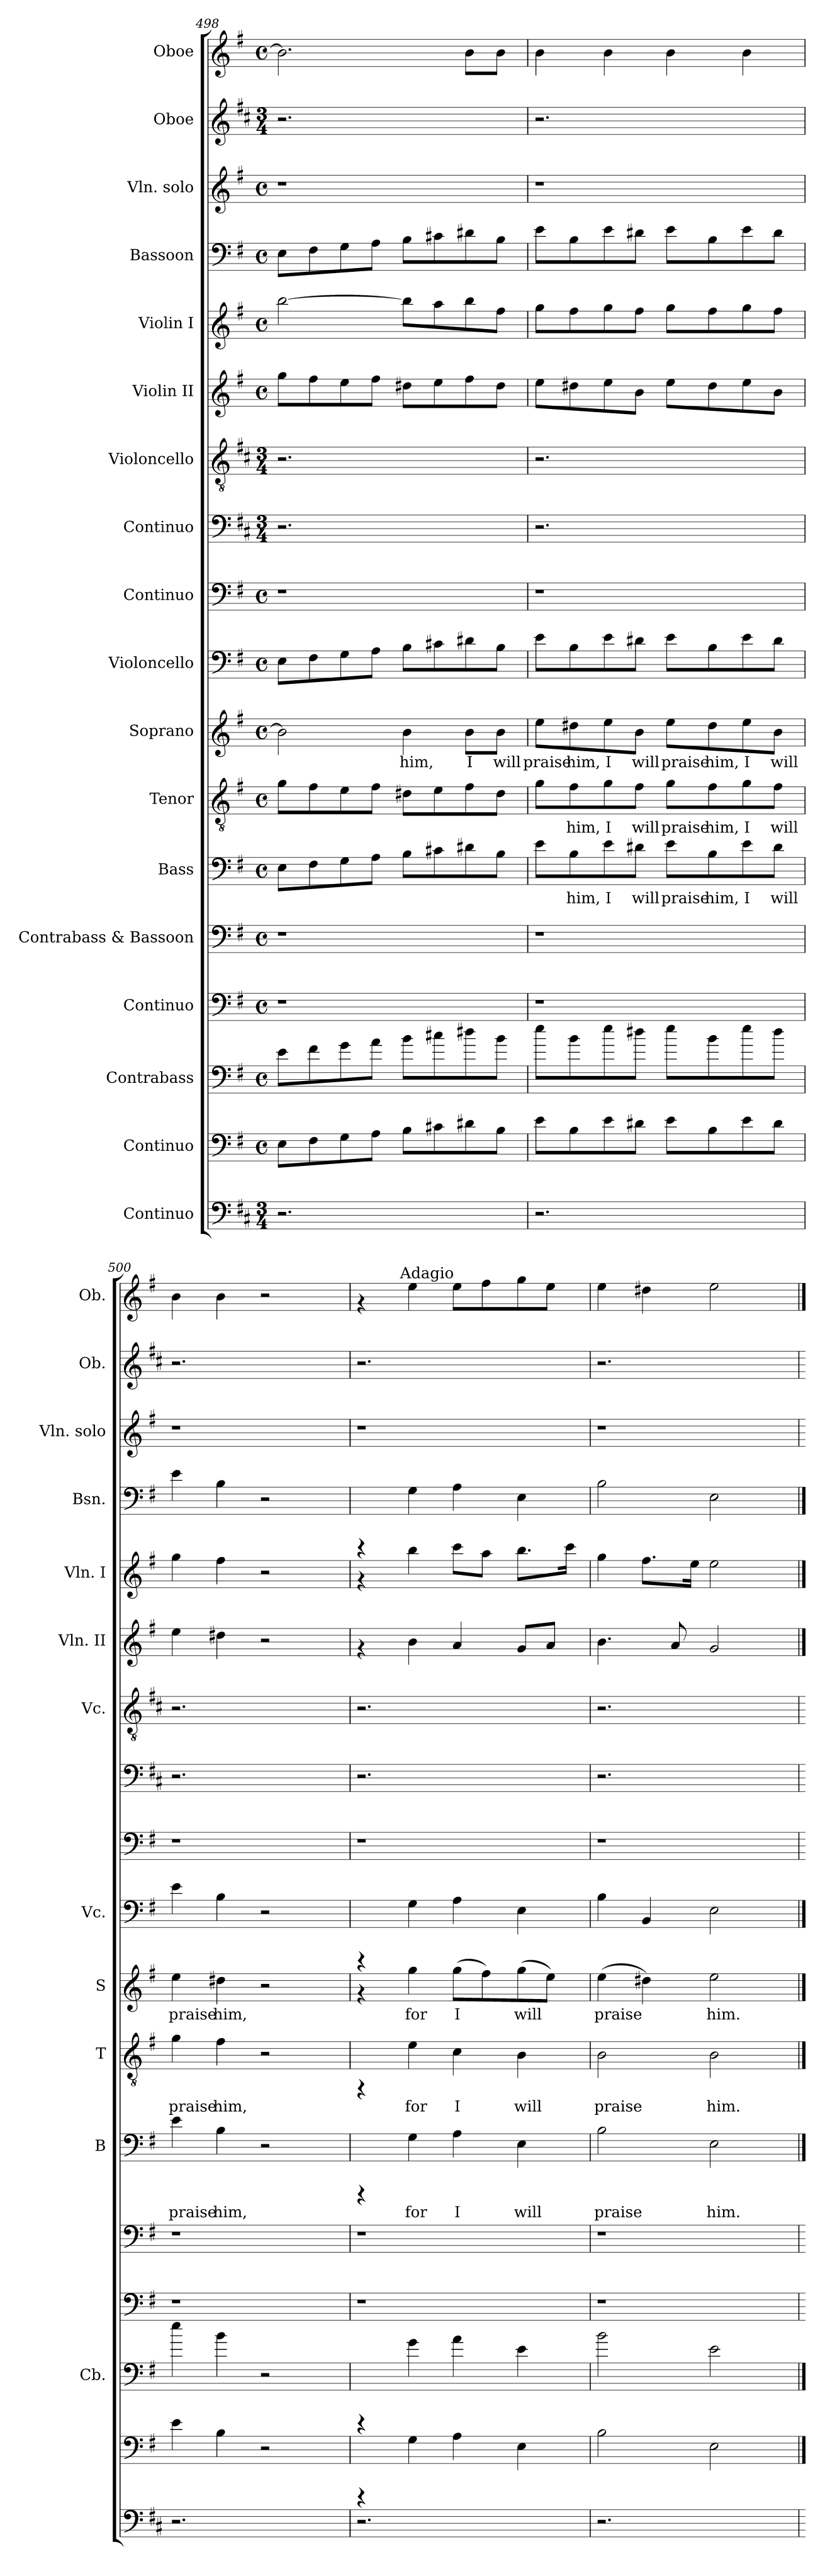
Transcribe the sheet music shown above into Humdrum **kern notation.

**kern	**kern	**kern	**kern	**kern	**kern	**text	**kern	**text	**kern	**text	**kern	**kern	**kern	**kern	**kern	**kern	**kern	**kern	**kern	**kern
*part18	*part17	*part16	*part15	*part14	*part13	*part13	*part12	*part12	*part11	*part11	*part10	*part9	*part8	*part7	*part6	*part5	*part4	*part3	*part2	*part1
*staff18	*staff17	*staff16	*staff15	*staff14	*staff13	*staff13	*staff12	*staff12	*staff11	*staff11	*staff10	*staff9	*staff8	*staff7	*staff6	*staff5	*staff4	*staff3	*staff2	*staff1
*I"Continuo	*I"Continuo	*I"Contrabass	*I"Continuo	*I"Contrabass  & Bassoon	*I"Bass	*	*I"Tenor	*	*I"Soprano	*	*I"Violoncello	*I"Continuo	*I"Continuo	*I"Violoncello	*I"Violin II	*I"Violin I	*I"Bassoon	*I"Vln. solo	*I"Oboe	*I"Oboe
*	*	*I'Cb.	*	*	*I'B	*	*I'T	*	*I'S	*	*I'Vc.	*	*	*I'Vc.	*I'Vln. II	*I'Vln. I	*I'Bsn.	*I'Vln. solo	*I'Ob.	*I'Ob.
!!LO:PB:g=z
*clefF4	*clefF4	*clefF4	*clefF4	*clefF4	*clefF4	*	*clefGv2	*	*clefG2	*	*clefF4	*clefF4	*clefF4	*clefGv2	*clefG2	*clefG2	*clefF4	*clefG2	*clefG2	*clefG2
*	*	*ITrd7c12	*	*ITrd7c12	*	*	*	*	*	*	*	*	*	*	*	*	*	*	*	*
*k[f#c#]	*k[f#]	*k[f#]	*k[f#]	*k[f#]	*k[f#]	*	*k[f#]	*	*k[f#]	*	*k[f#]	*k[f#]	*k[f#c#]	*k[f#c#]	*k[f#]	*k[f#]	*k[f#]	*k[f#]	*k[f#c#]	*k[f#]
*D:	*G:	*G:	*G:	*G:	*G:	*	*G:	*	*G:	*	*G:	*G:	*D:	*D:	*G:	*G:	*G:	*G:	*D:	*G:
*M3/4	*M4/4	*M4/4	*M4/4	*M4/4	*M4/4	*	*M4/4	*	*M4/4	*	*M4/4	*M4/4	*M3/4	*M3/4	*M4/4	*M4/4	*M4/4	*M4/4	*M3/4	*M4/4
*	*met(c)	*met(c)	*met(c)	*met(c)	*met(c)	*	*met(c)	*	*met(c)	*	*met(c)	*met(c)	*	*	*met(c)	*met(c)	*met(c)	*met(c)	*	*met(c)
=498	=498	=498	=498	=498	=498	=498	=498	=498	=498	=498	=498	=498	=498	=498	=498	=498	=498	=498	=498	=498
!	!	!	!	!	!	!LO:LY:b:cj	!	!LO:LY:b:cj	!	!LO:LY:b:cj	!	!	!	!	!	!	!	!	!	!
2.r	8E\L	8E\L	1r	1r	8E\L	.	8g\L	.	2b\]	.	8E\L	1r	2.r	2.r	8gg\L	[>2bb\	8E\L	1r	2.r	2.b\]
!	!	!	!	!	!	!LO:LY:b:cj	!	!LO:LY:b:cj	!	!	!	!	!	!	!	!	!	!	!	!
.	8F#\	8F#\	.	.	8F#\	.	8f#\	.	.	.	8F#\	.	.	.	8ff#\	.	8F#\	.	.	.
!	!	!	!	!	!	!LO:LY:b:cj	!	!LO:LY:b:cj	!	!	!	!	!	!	!	!	!	!	!	!
.	8G\	8G\	.	.	8G\	.	8e\	.	.	.	8G\	.	.	.	8ee\	.	8G\	.	.	.
!	!	!	!	!	!	!LO:LY:b:cj	!	!LO:LY:b:cj	!	!	!	!	!	!	!	!	!	!	!	!
.	8A\J	8A\J	.	.	8A\J	.	8f#\J	.	.	.	8A\J	.	.	.	8ff#\J	.	8A\J	.	.	.
!	!	!	!	!	!	!LO:LY:b:cj	!	!LO:LY:b:cj	!	!LO:LY:b:cj	!	!	!	!	!	!	!	!	!	!
.	8B\L	8B\L	.	.	8B\L	.	8d#X\L	.	4b\	him,	8B\L	.	.	.	8dd#X\L	8bb\L]	8B\L	.	.	.
!	!	!	!	!	!	!LO:LY:b:cj	!	!LO:LY:b:cj	!	!	!	!	!	!	!	!	!	!	!	!
.	8c#X\	8c#X\	.	.	8c#X\	.	8e\	.	.	.	8c#X\	.	.	.	8ee\	8aa\	8c#X\	.	.	.
!	!	!	!	!	!	!LO:LY:b:cj	!	!LO:LY:b:cj	!	!LO:LY:b:cj	!	!	!	!	!	!	!	!	!	!
4ryy	8d#X\	8d#X\	.	.	8d#X\	.	8f#\	.	8b\L	I	8d#X\	.	4ryy	4ryy	8ff#\	8bb\	8d#X\	.	4ryy	8b\L
!	!	!	!	!	!	!LO:LY:b:cj	!	!LO:LY:b:cj	!	!LO:LY:b:cj	!	!	!	!	!	!	!	!	!	!
.	8B\J	8B\J	.	.	8B\J	.	8d#\J	.	8b\J	will	8B\J	.	.	.	8dd#\J	8ff#\J	8B\J	.	.	8b\J
=499	=499	=499	=499	=499	=499	=499	=499	=499	=499	=499	=499	=499	=499	=499	=499	=499	=499	=499	=499	=499
!	!	!	!	!	!	!LO:LY:b:cj	!	!LO:LY:b:cj	!	!LO:LY:b:cj	!	!	!	!	!	!	!	!	!	!
2.r	8e\L	8e\L	1r	1r	8e\L	.	8g\L	.	8ee\L	praise	8e\L	1r	2.r	2.r	8ee\L	8gg\L	8e\L	1r	2.r	4b\
!	!	!	!	!	!	!LO:LY:b:cj	!	!LO:LY:b:cj	!	!LO:LY:b:cj	!	!	!	!	!	!	!	!	!	!
.	8B\	8B\	.	.	8B\	him,	8f#\	him,	8dd#X\	him,	8B\	.	.	.	8dd#X\	8ff#\	8B\	.	.	.
!	!	!	!	!	!	!LO:LY:b:cj	!	!LO:LY:b:cj	!	!LO:LY:b:cj	!	!	!	!	!	!	!	!	!	!
.	8e\	8e\	.	.	8e\	I	8g\	I	8ee\	I	8e\	.	.	.	8ee\	8gg\	8e\	.	.	4b\
!	!	!	!	!	!	!LO:LY:b:cj	!	!LO:LY:b:cj	!	!LO:LY:b:cj	!	!	!	!	!	!	!	!	!	!
.	8d#X\J	8d#X\J	.	.	8d#X\J	will	8f#\J	will	8b\J	will	8d#X\J	.	.	.	8b\J	8ff#\J	8d#X\J	.	.	.
!	!	!	!	!	!	!LO:LY:b:cj	!	!LO:LY:b:cj	!	!LO:LY:b:cj	!	!	!	!	!	!	!	!	!	!
.	8e\L	8e\L	.	.	8e\L	praise	8g\L	praise	8ee\L	praise	8e\L	.	.	.	8ee\L	8gg\L	8e\L	.	.	4b\
!	!	!	!	!	!	!LO:LY:b:cj	!	!LO:LY:b:cj	!	!LO:LY:b:cj	!	!	!	!	!	!	!	!	!	!
.	8B\	8B\	.	.	8B\	him,	8f#\	him,	8dd#\	him,	8B\	.	.	.	8dd#\	8ff#\	8B\	.	.	.
!	!	!	!	!	!	!LO:LY:b:cj	!	!LO:LY:b:cj	!	!LO:LY:b:cj	!	!	!	!	!	!	!	!	!	!
4ryy	8e\	8e\	.	.	8e\	I	8g\	I	8ee\	I	8e\	.	4ryy	4ryy	8ee\	8gg\	8e\	.	4ryy	4b\
!	!	!	!	!	!	!LO:LY:b:cj	!	!LO:LY:b:cj	!	!LO:LY:b:cj	!	!	!	!	!	!	!	!	!	!
.	8d#\J	8d#\J	.	.	8d#\J	will	8f#\J	will	8b\J	will	8d#\J	.	.	.	8b\J	8ff#\J	8d#\J	.	.	.
=500	=500	=500	=500	=500	=500	=500	=500	=500	=500	=500	=500	=500	=500	=500	=500	=500	=500	=500	=500	=500
!	!	!	!	!	!	!LO:LY:b:cj	!	!LO:LY:b:cj	!	!LO:LY:b:cj	!	!	!	!	!	!	!	!	!	!
2.r	4e\	4e\	1r	1r	4e\	praise	4g\	praise	4ee\	praise	4e\	1r	2.r	2.r	4ee\	4gg\	4e\	1r	2.r	4b\
!	!	!	!	!	!	!LO:LY:b:cj	!	!LO:LY:b:cj	!	!LO:LY:b:cj	!	!	!	!	!	!	!	!	!	!
.	4B\	4B\	.	.	4B\	him,	4f#\	him,	4dd#X\	him,	4B\	.	.	.	4dd#X\	4ff#\	4B\	.	.	4b\
.	2r	2r	.	.	2r	.	2r	.	2r	.	2r	.	.	.	2r	2r	2r	.	.	2r
4ryy	.	.	.	.	.	.	.	.	.	.	.	.	4ryy	4ryy	.	.	.	.	4ryy	.
=501	=501	=501	=501	=501	=501	=501	=501	=501	=501	=501	=501	=501	=501	=501	=501	=501	=501	=501	=501	=501
*	*	*	*	*	*	*	*	*	*	*	*	*	*	*	*	*	*	*	*	*^
2.r	4rCCC	4rCCC	1r	1r	4rCCC	.	4rFF	.	4rf	.	4rCCC	1r	2.r	2.r	4rf	4rf	4rCCC	1r	2.r	4rf	8...ryy
!	!	!	!	!	!	!	!	!	!	!	!	!	!	!	!	!	!	!	!	!	!LO:TX:a:t=Adagio
.	.	.	.	.	.	.	.	.	.	.	.	.	.	.	.	.	.	.	.	.	2ryy
!	!	!	!	!	!	!LO:LY:b:cj	!	!LO:LY:b:cj	!	!LO:LY:b:cj	!	!	!	!	!	!	!	!	!	!	!
.	4G\	4G\	.	.	4G\	for	4e\	for	4gg\	for	4G\	.	.	.	4b\	4bb\	4G\	.	.	4ee\	.
!	!	!	!	!	!	!LO:LY:b:cj	!	!LO:LY:b:cj	!	!LO:LY:b:cj	!	!	!	!	!	!	!	!	!	!	!
.	4A\	4A\	.	.	4A\	I	4c\	I	(>8gg\L	I	4A\	.	.	.	4a/	8ccc\L	4A\	.	.	8ee\L	.
!	!	!	!	!	!	!	!	!	!	!LO:LY:b:cj	!	!	!	!	!	!	!	!	!	!	!
.	.	.	.	.	.	.	.	.	8ff#\)	.	.	.	.	.	.	8aa\J	.	.	.	8ff#\	.
.	.	.	.	.	.	.	.	.	.	.	.	.	.	.	.	.	.	.	.	.	4ryy
!	!	!	!	!	!	!LO:LY:b:cj	!	!LO:LY:b:cj	!	!LO:LY:b:cj	!	!	!	!	!	!	!	!	!	!	!
4ryy	4E\	4E\	.	.	4E\	will	4B\	will	(>8gg\	will	4E\	.	4ryy	4ryy	8g/L	8.bb\L	4E\	.	4ryy	8gg\	.
!	!	!	!	!	!	!	!	!	!	!LO:LY:b:cj	!	!	!	!	!	!	!	!	!	!	!
.	.	.	.	.	.	.	.	.	8ee\J)	.	.	.	.	.	8a/J	.	.	.	.	8ee\J	.
.	.	.	.	.	.	.	.	.	.	.	.	.	.	.	.	16ccc\J	.	.	.	.	.
.	.	.	.	.	.	.	.	.	.	.	.	.	.	.	.	.	.	.	.	.	64ryy
=502	=502	=502	=502	=502	=502	=502	=502	=502	=502	=502	=502	=502	=502	=502	=502	=502	=502	=502	=502	=502	=502
!	!	!	!	!	!	!LO:LY:b:cj	!	!LO:LY:b:cj	!	!LO:LY:b:cj	!	!	!	!	!	!	!	!	!	!	!
*	*	*	*	*	*	*	*	*	*	*	*	*	*	*	*	*	*	*	*	*v	*v
2.r	2B\	2B\	1r	1r	2B\	praise	2B\	praise	(>4ee\	praise	4B\	1r	2.r	2.r	4.b\	4gg\	2B\	1r	2.r	4ee\
!	!	!	!	!	!	!	!	!	!	!LO:LY:b:cj	!	!	!	!	!	!	!	!	!	!
.	.	.	.	.	.	.	.	.	4dd#X\)	.	4BB/	.	.	.	.	8.ff#\L	.	.	.	4dd#X\
.	.	.	.	.	.	.	.	.	.	.	.	.	.	.	8a/	.	.	.	.	.
.	.	.	.	.	.	.	.	.	.	.	.	.	.	.	.	16ee\J	.	.	.	.
!	!	!	!	!	!	!LO:LY:b:cj	!	!LO:LY:b:cj	!	!LO:LY:b:cj	!	!	!	!	!	!	!	!	!	!
.	2E\	2E\	.	.	2E\	him.	2B\	him.	2ee\	him.	2E\	.	.	.	2g/	2ee\	2E\	.	.	2ee\
4ryy	.	.	.	.	.	.	.	.	.	.	.	.	4ryy	4ryy	.	.	.	.	4ryy	.
=	==	==	=	=	==	==	==	==	==	==	==	=	=	=	==	==	==	=	=	==
*-	*-	*-	*-	*-	*-	*-	*-	*-	*-	*-	*-	*-	*-	*-	*-	*-	*-	*-	*-	*-
